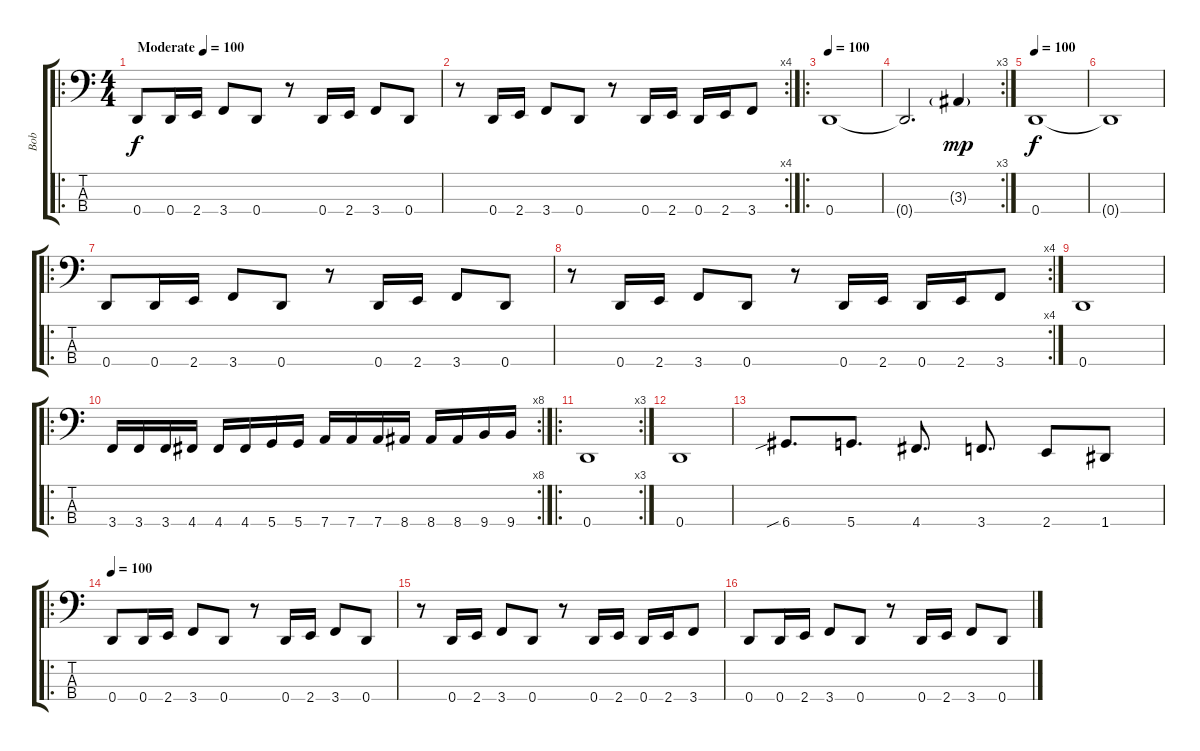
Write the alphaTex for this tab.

\track ("Bob" "Bob") {instrument electricbassfinger}
\staff {score tabs}
\tuning (F2 C2 G1 D1) {hide}
\ro
\ts (4 4)
\tempo (100 "Moderate")
\clef f4
\ks c
0.4.8{dy f instrument electricbassfinger} 0.4.16 2.4.16 3.4.8 0.4.8 r.8 0.4.16 2.4.16 3.4.8 0.4.8 |
\rc 4
r.8 0.4.16 2.4.16 3.4.8 0.4.8 r.8 0.4.16 2.4.16 0.4.16 2.4.16 3.4.8 |
\ro
\tempo 100
0.4.1{instrument electricbassfinger} |
\rc 3
0.4{t}.2{d} 3.3{g}.4{dy mp} |
\tempo 100
0.4.1{dy f} |
0.4{t}.1 |
\ro
0.4.8 0.4.16 2.4.16 3.4.8 0.4.8 r.8 0.4.16 2.4.16 3.4.8 0.4.8 |
\rc 4
r.8 0.4.16 2.4.16 3.4.8 0.4.8 r.8 0.4.16 2.4.16 0.4.16 2.4.16 3.4.8 |
0.4.1 |
\ro
\rc 8
3.4.16 3.4.16 3.4.16 4.4.16 4.4.16 4.4.16 5.4.16 5.4.16 7.4.16 7.4.16 7.4.16 8.4.16 8.4.16 8.4.16 9.4.16 9.4.16 |
\ro
\rc 3
0.4.1 |
0.4.1 |
6.4{sib}.8{d} 5.4.8{d} 4.4.8{d} 3.4.8{d} 2.4.8 1.4.8 |
\ro
\tempo 100
0.4.8 0.4.16 2.4.16 3.4.8 0.4.8 r.8 0.4.16 2.4.16 3.4.8 0.4.8 |
r.8 0.4.16 2.4.16 3.4.8 0.4.8 r.8 0.4.16 2.4.16 0.4.16 2.4.16 3.4.8 |
0.4.8 0.4.16 2.4.16 3.4.8 0.4.8 r.8 0.4.16 2.4.16 3.4.8 0.4.8
